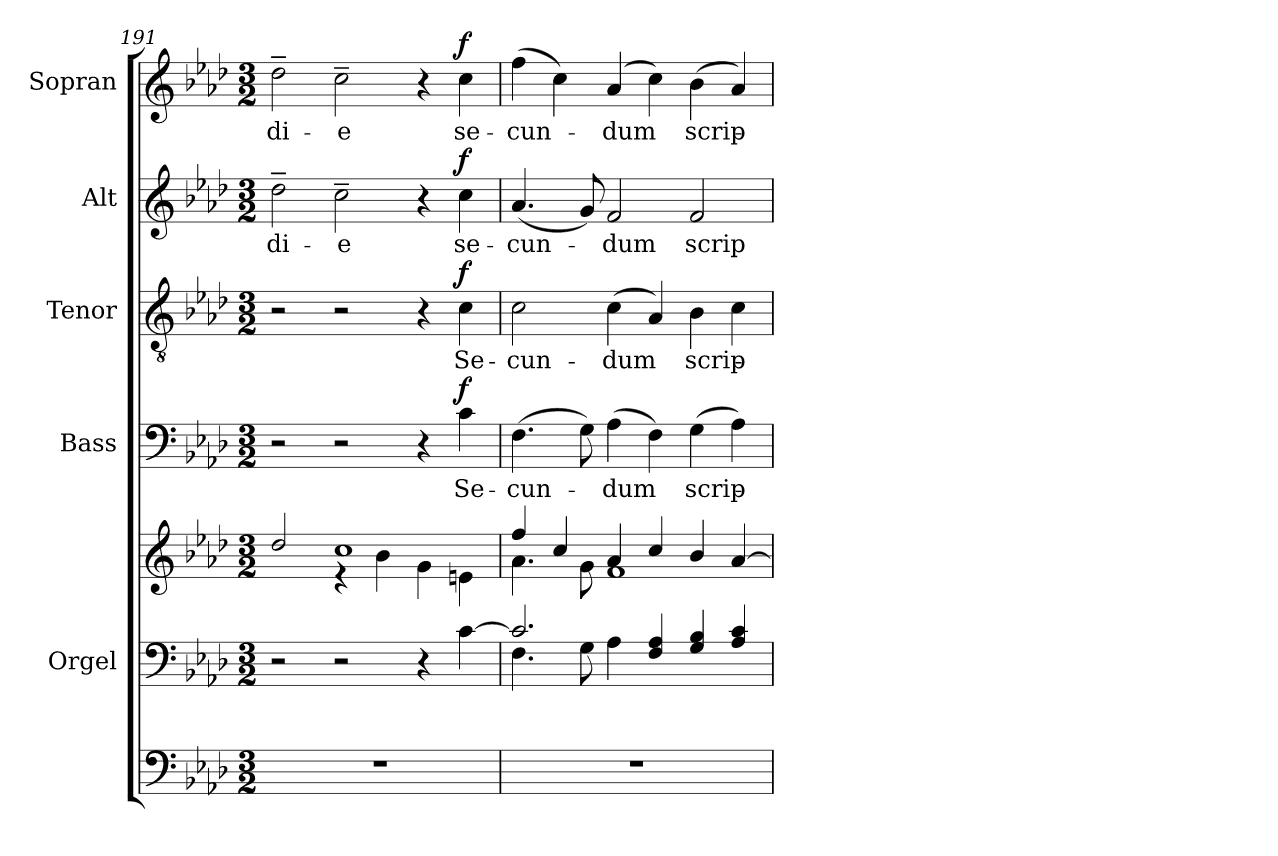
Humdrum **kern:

**kern	**kern	**kern	**kern	**text	**dynam	**kern	**text	**dynam	**kern	**text	**dynam	**kern	**text	**dynam
*part6	*part5	*part5	*part4	*part4	*part4	*part3	*part3	*part3	*part2	*part2	*part2	*part1	*part1	*part1
*staff7	*staff6	*staff5	*staff4	*staff4	*staff4	*staff3	*staff3	*staff3	*staff2	*staff2	*staff2	*staff1	*staff1	*staff1
*	*I"Orgel	*	*I"Bass	*	*	*I"Tenor	*	*	*I"Alt	*	*	*I"Sopran	*	*
*	*I'Org.	*	*I'B	*	*	*I'T	*	*	*I'A	*	*	*I'S	*	*
*clefF4	*clefF4	*clefG2	*clefF4	*	*	*clefGv2	*	*	*clefG2	*	*	*clefG2	*	*
*ITrd7c12	*	*	*	*	*	*	*	*	*	*	*	*	*	*
*k[b-e-a-d-]	*k[b-e-a-d-]	*k[b-e-a-d-]	*k[b-e-a-d-]	*	*	*k[b-e-a-d-]	*	*	*k[b-e-a-d-]	*	*	*k[b-e-a-d-]	*	*
*A-:	*A-:	*A-:	*A-:	*	*	*A-:	*	*	*A-:	*	*	*A-:	*	*
*M3/2	*M3/2	*M3/2	*M3/2	*	*	*M3/2	*	*	*M3/2	*	*	*M3/2	*	*
=191	=191	=191	=191	=191	=191	=191	=191	=191	=191	=191	=191	=191	=191	=191
*	*	*^	*	*	*	*	*	*	*	*	*	*	*	*
!	!	!	!	!	!	!	!	!	!	!	!LO:LY:b	!	!	!LO:LY:b	!
1.r	2r	2dd-/	2ryy	2r	.	.	2r	.	.	2dd-~>\	di-	.	2dd-~>\	di-	.
!	!	!	!	!	!	!	!	!	!	!	!LO:LY:b	!	!	!LO:LY:b	!
.	2r	1cc	4re	2r	.	.	2r	.	.	2cc~>\	-e	.	2cc~>\	-e	.
.	.	.	4b-\	.	.	.	.	.	.	.	.	.	.	.	.
.	4r	.	4g\	4r	.	.	4r	.	.	4r	.	.	4r	.	.
!	!	!	!	!	!LO:LY:b	!LO:DY:a	!	!LO:LY:b	!LO:DY:a	!	!LO:LY:b	!LO:DY:a	!	!LO:LY:b	!LO:DY:a
.	[4c\	.	4en\	4c\	Se-	f	4c\	Se-	f	4cc\	se-	f	4cc\	se-	f
=192	=192	=192	=192	=192	=192	=192	=192	=192	=192	=192	=192	=192	=192	=192	=192
*	*^	*	*	*	*	*	*	*	*	*	*	*	*	*	*
!	!	!	!	!	!	!LO:LY:b	!	!	!LO:LY:b	!	!	!LO:LY:b	!	!	!LO:LY:b	!
1.r	2.c/]	4.F\	4ff/	4.a-\	(>4.F\	-cun-	.	2c\	-cun-	.	(<4.a-/	-cun-	.	(>4ff\	-cun-	.
.	.	.	4cc/	.	.	.	.	.	.	.	.	.	.	4cc\)	.	.
.	.	8G\	.	8g\	8G\)	.	.	.	.	.	8g/)	.	.	.	.	.
!	!	!	!	!	!	!LO:LY:b	!	!	!LO:LY:b	!	!	!LO:LY:b	!	!	!LO:LY:b	!
.	.	4A-\	4a-/	1f	(>4A-\	-dum	.	(>4c\	-dum	.	2f/	-dum	.	(4a-/	-dum	.
.	4F/ 4A-/	2.ryy	4cc/	.	4F\)	.	.	4A-/)	.	.	.	.	.	4cc\)	.	.
!	!	!	!	!	!	!LO:LY:b	!	!	!LO:LY:b	!	!	!LO:LY:b	!	!	!LO:LY:b	!
.	4G/ 4B-/	.	4b-/	.	(>4G\	scrip-	.	4B-\	scrip-	.	2f/	scrip-	.	(>4b-\	scrip-	.
.	4A-/ 4c/	.	[>4a-/	.	4A-\)	.	.	4c\	.	.	.	.	.	4a-/)	.	.
*	*v	*v	*	*	*	*	*	*	*	*	*	*	*	*	*	*
*	*	*v	*v	*	*	*	*	*	*	*	*	*	*	*	*
=	=	=	=	=	=	=	=	=	=	=	=	=	=	=
*-	*-	*-	*-	*-	*-	*-	*-	*-	*-	*-	*-	*-	*-	*-
